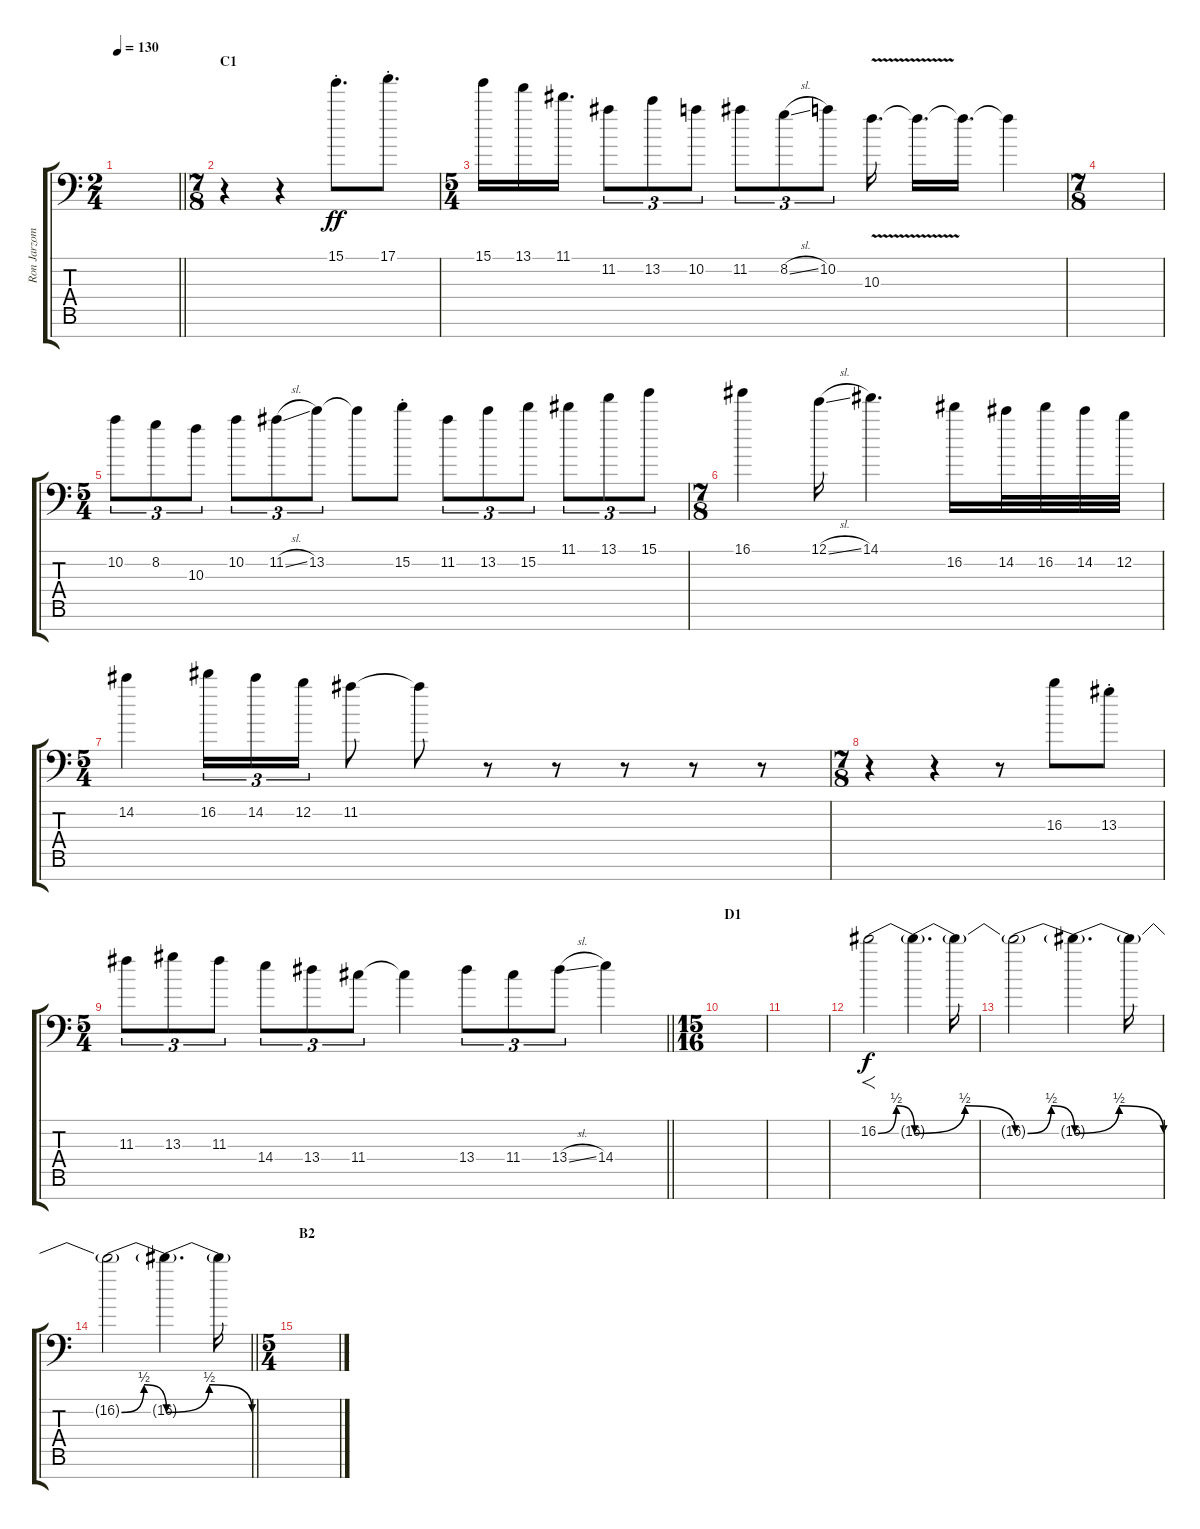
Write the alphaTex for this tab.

\track ("Ron Jarzombek Lead 3" "Ron Jarzom") {instrument distortionguitar}
\staff {score tabs}
\tuning (E4 B3 G3 D3 A2 E2 A1) {hide}
\ts (2 4)
\tempo 130
\clef f4
\barLineRight lightlight
\ks c
|
\ts (7 8)
\section ("" "C1")
r.4{instrument overdrivenguitar} r.4 15.1{st}.8{d dy ff} 17.1{st}.8{d} |
\ts (5 4)
15.1.16 13.1.16 11.1.16{d} 11.2.8{tu (3 2)} 13.2.8{tu (3 2)} 10.2.8{tu (3 2)} 11.2.8{tu (3 2)} 8.2{sl}.8{tu (3 2)} 10.2.8{tu (3 2)} 10.3{v}.16{d} 10.3{t}.16{d} 10.3{t}.16{d} 10.3{t}.4 |
\ts (7 8)
|
\ts (5 4)
10.2.8{tu (3 2)} 8.2.8{tu (3 2)} 10.3.8{tu (3 2)} 10.2.8{tu (3 2)} 11.2{sl}.8{tu (3 2)} 13.2.8{tu (3 2)} 13.2{t}.8 15.2{st}.8 11.2.8{tu (3 2)} 13.2.8{tu (3 2)} 15.2.8{tu (3 2)} 11.1.8{tu (3 2)} 13.1.8{tu (3 2)} 15.1.8{tu (3 2)} |
\ts (7 8)
16.1.4 12.1{sl}.16 14.1.4{d} 16.2.16 14.2.32 16.2.32 14.2.32 12.2.32 |
\ts (5 4)
14.2.4 16.2.16{tu (3 2)} 14.2.16{tu (3 2)} 12.2.16{tu (3 2)} 11.2.8 11.2{t}.8 r.8 r.8 r.8 r.8 r.8 |
\ts (7 8)
r.4 r.4 r.8 16.3.8 13.3{st}.8 |
\ts (5 4)
\barLineRight lightlight
11.3.8{tu (3 2)} 13.3.8{tu (3 2)} 11.3.8{tu (3 2)} 14.4.8{tu (3 2)} 13.4.8{tu (3 2)} 11.4.8{tu (3 2)} 11.4{t}.4 13.4.8{tu (3 2)} 11.4.8{tu (3 2)} 13.4{sl}.8{tu (3 2)} 14.4.4 |
\ts (15 16)
\section ("" "D1")
|
|
16.2{be (bendrelease 0 0 29 2 29 2 60 0)}.2{f dy f} 16.2{be (bendrelease 0 0 30 2 30 2 60 0) t}.4{d} 16.2{t}.16 |
16.2{be (bendrelease 0 0 30 2 30 2 60 0) t}.2 16.2{be (bendrelease 0 0 30 2 30 2 60 0) t}.4{d} 16.2{t}.16 |
\barLineRight lightlight
16.2{be (bendrelease 0 0 30 2 30 2 60 0) t}.2 16.2{be (bendrelease 0 0 30 2 30 2 60 0) t}.4{d} 16.2{t}.16 |
\ts (5 4)
\section ("" "B2")
